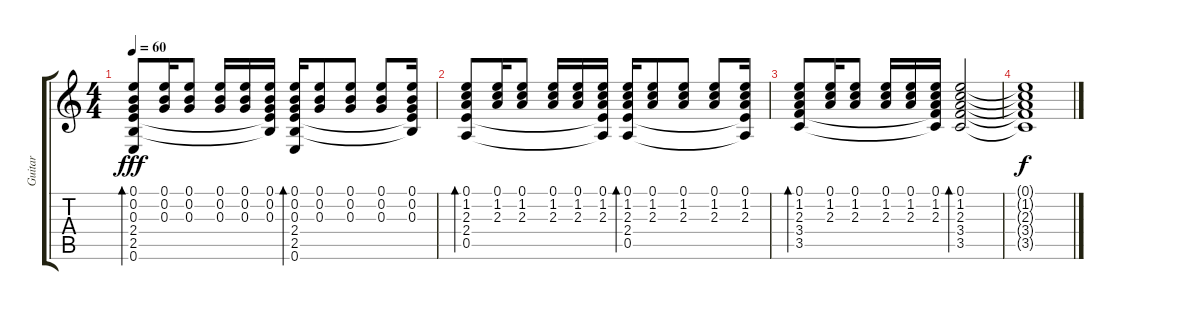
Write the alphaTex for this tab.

\track ("Guitar" "Guitar") {instrument acousticguitarnylon}
\staff {score tabs}
\tuning (E4 B3 G3 D3 A2 E2) {hide}
\ts (4 4)
\tempo 60
\clef g2
\ks c
(0.1 0.2 0.3 2.4 2.5 0.6).8{bd 30 dy fff} (0.1 0.2 0.3).16 (0.1 0.2 0.3).8 (0.1 0.2 0.3).16 (0.1 0.2 0.3).16 (0.1 0.2 0.3 2.4{t} 2.5{t}).16 (0.1 0.2 0.3 2.4 2.5 0.6).16{bd 30} (0.1 0.2 0.3).8 (0.1 0.2 0.3).8 (0.1 0.2 0.3).8 (0.1 0.2 0.3 2.4{t} 2.5{t}).16 |
(0.1 1.2 2.3 2.4 0.5).8{bd 30} (0.1 1.2 2.3).16 (0.1 1.2 2.3).8 (0.1 1.2 2.3).16 (0.1 1.2 2.3).16 (0.1 1.2 2.3 2.4{t} 0.5{t}).16 (0.1 1.2 2.3 2.4 0.5).16{bd 30} (0.1 1.2 2.3).8 (0.1 1.2 2.3).8 (0.1 1.2 2.3).8 (0.1 1.2 2.3 2.4{t} 0.5{t}).16 |
(0.1 1.2 2.3 3.4 3.5).8{bd 30} (0.1 1.2 2.3).16 (0.1 1.2 2.3).8 (0.1 1.2 2.3).16 (0.1 1.2 2.3).16 (0.1 1.2 2.3 3.4{t} 3.5{t}).16 (0.1 1.2 2.3 3.4 3.5).2{bd 30} |
(0.1{t} 1.2{t} 2.3{t} 3.4{t} 3.5{t}).1{dy f}
